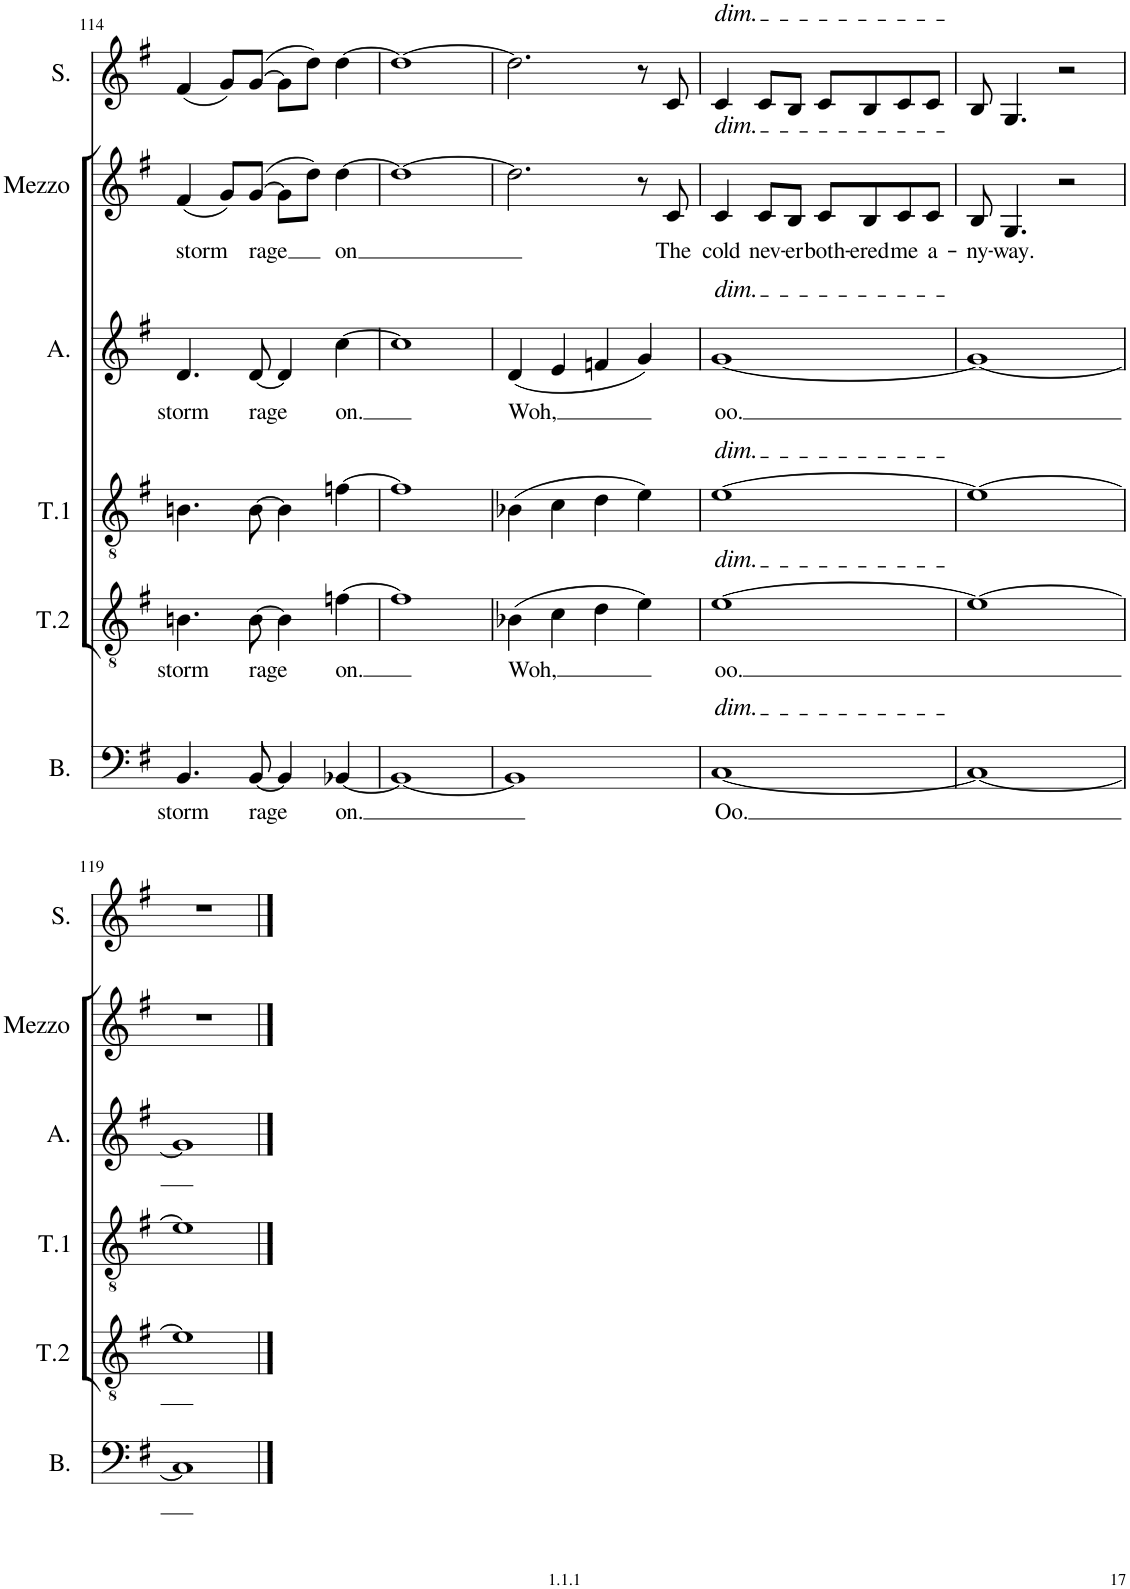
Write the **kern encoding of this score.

**kern	**text	**kern	**text	**kern	**kern	**text	**kern	**text	**kern
*part6	*part6	*part5	*part5	*part4	*part3	*part3	*part2	*part2	*part1
*staff6	*staff6	*staff5	*staff5	*staff4	*staff3	*staff3	*staff2	*staff2	*staff1
*I"Bass	*	*I"Tenor 2	*	*I"Tenor 1	*I"Alto	*	*I"Mezzosopran	*	*I"Sopran
*I'B.	*	*I'T.2	*	*I'T.1	*I'A.	*	*I'Mezzo	*	*I'S.
!!LO:PB:g=z
*clefF4	*	*clefGv2	*	*clefGv2	*clefG2	*	*clefG2	*	*clefG2
*k[f#]	*	*k[f#]	*	*k[f#]	*k[f#]	*	*k[f#]	*	*k[f#]
*M4/4	*	*M4/4	*	*M4/4	*M4/4	*	*M4/4	*	*M4/4
=114	=114	=114	=114	=114	=114	=114	=114	=114	=114
!	!LO:LY:b	!	!LO:LY:b	!	!	!LO:LY:b	!	!LO:LY:b	!
4.BB/	storm	4.Bn\	storm	4.Bn\	4.d/	storm	(4f#/	storm	(4f#/
.	.	.	.	.	.	.	8g/L)	.	8g/L)
!	!LO:LY:b	!	!LO:LY:b	!	!	!LO:LY:b	!	!LO:LY:b	!
[8BB/	rage	[8B\	rage	[8B\	[8d/	rage	([8g/J	rage	([8g/J
4BB/]	.	4B\]	.	4B\]	4d/]	.	8g\L]	.	8g\L]
.	.	.	.	.	.	.	8dd\J)	.	8dd\J)
!	!LO:LY:b	!	!LO:LY:b	!	!	!LO:LY:b	!	!LO:LY:b	!
[4BB-X/	on.	[4fn\	on.	[4fn\	[4cc\	on.	[4dd\	on	[4dd\
=115	=115	=115	=115	=115	=115	=115	=115	=115	=115
1BB-_	.	1f]	.	1f]	1cc]	.	1dd_	.	1dd_
=116	=116	=116	=116	=116	=116	=116	=116	=116	=116
!	!	!	!LO:LY:b	!	!	!LO:LY:b	!	!	!
1BB-]	.	(4B-X\	Woh,	(4B-X\	(4d/	Woh,	2.dd\]	.	2.dd\]
.	.	4c\	.	4c\	4e/	.	.	.	.
.	.	4d\	.	4d\	4fn/	.	.	.	.
.	.	4e\)	.	4e\)	4g/)	.	8r	.	8r
!	!	!	!	!	!	!	!	!LO:LY:b	!
.	.	.	.	.	.	.	8c/	The	8c/
=117	=117	=117	=117	=117	=117	=117	=117	=117	=117
!	!	!	!	!	!	!	!	!	!LO:TX:a:i:t=dim.
!	!	!	!	!	!	!	!LO:TX:a:i:t=dim.	!	!
!	!	!	!	!	!LO:TX:a:i:t=dim.	!	!	!	!
!	!	!	!	!LO:TX:a:i:t=dim.	!	!	!	!	!
!	!	!LO:TX:a:i:t=dim.	!	!	!	!	!	!	!
!LO:TX:a:i:t=dim.	!	!	!	!	!	!	!	!	!
!	!LO:LY:b	!	!LO:LY:b	!	!	!LO:LY:b	!	!LO:LY:b	!
[1C	Oo.	[1e	oo.	[1e	[1g	oo.	4c/	cold	4c/
!	!	!	!	!	!	!	!	!LO:LY:b	!
.	.	.	.	.	.	.	8c/L	nev-	8c/L
!	!	!	!	!	!	!	!	!LO:LY:b	!
.	.	.	.	.	.	.	8B/J	-er	8B/J
!	!	!	!	!	!	!	!	!LO:LY:b	!
.	.	.	.	.	.	.	8c/L	both-	8c/L
!	!	!	!	!	!	!	!	!LO:LY:b	!
.	.	.	.	.	.	.	8B/	-ered	8B/
!	!	!	!	!	!	!	!	!LO:LY:b	!
.	.	.	.	.	.	.	8c/	me	8c/
!	!	!	!	!	!	!	!	!LO:LY:b	!
.	.	.	.	.	.	.	8c/J	a-	8c/J
=118	=118	=118	=118	=118	=118	=118	=118	=118	=118
!	!	!	!	!	!	!	!	!LO:LY:b	!
1C_	.	1e_	.	1e_	1g_	.	8B/	-ny-	8B/
!	!	!	!	!	!	!	!	!LO:LY:b	!
.	.	.	.	.	.	.	4.G/	-way.	4.G/
.	.	.	.	.	.	.	2r	.	2r
!!LO:LB:g=z
=119	=119	=119	=119	=119	=119	=119	=119	=119	=119
1C]	.	1e]	.	1e]	1g]	.	1r	.	1r
==	==	==	==	==	==	==	==	==	==
*-	*-	*-	*-	*-	*-	*-	*-	*-	*-
